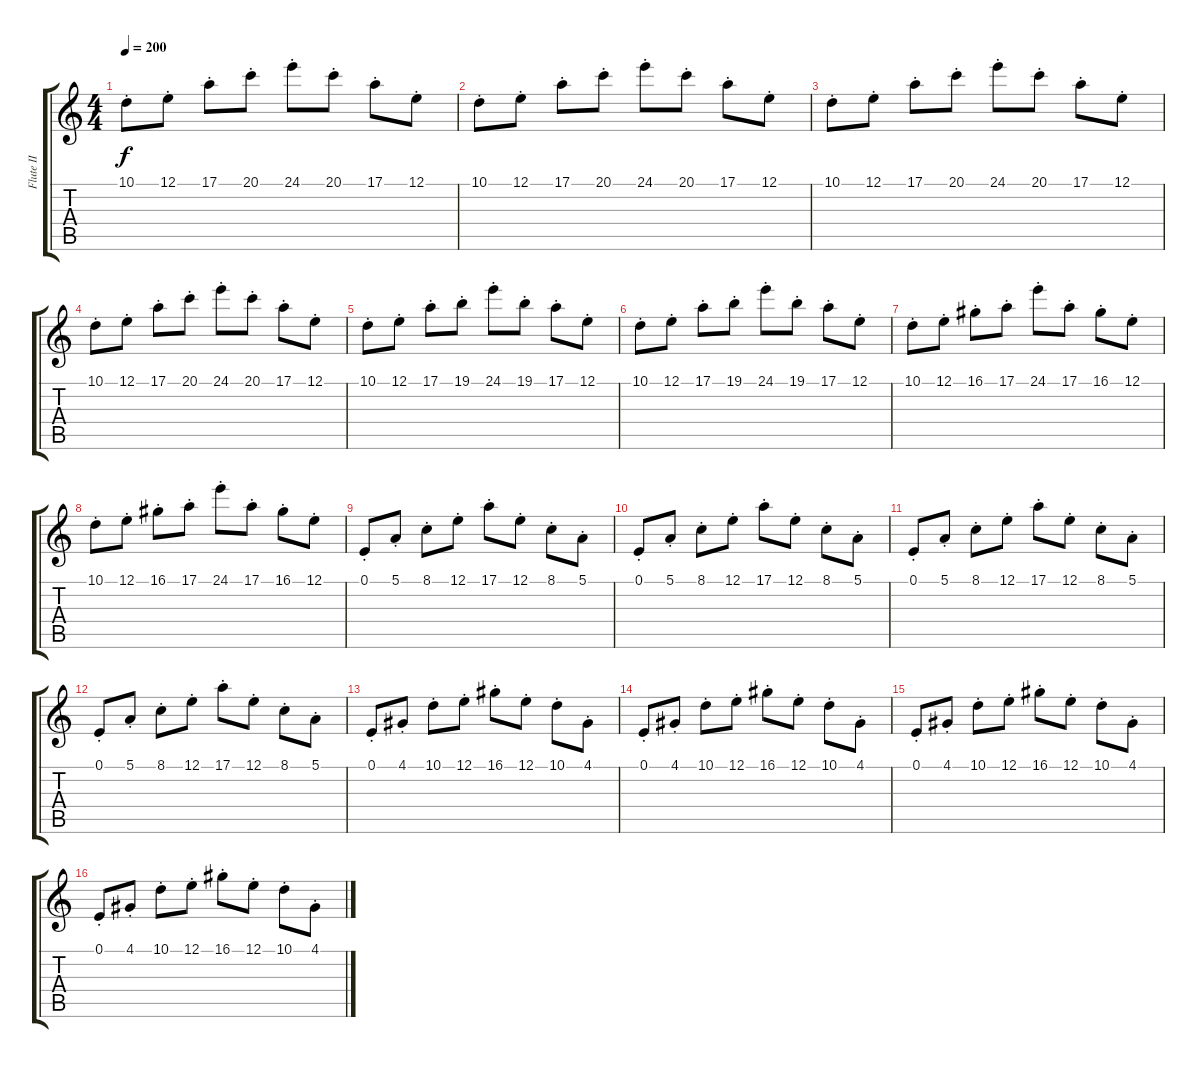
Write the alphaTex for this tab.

\track ("Flute II" "Flute II") {instrument flute}
\staff {score tabs}
\tuning (E4 B3 G3 D3 A2 E2) {hide}
\ts (4 4)
\tempo 200
\clef g2
\ks c
10.1{st}.8{dy f} 12.1{st}.8 17.1{st}.8 20.1{st}.8 24.1{st}.8 20.1{st}.8 17.1{st}.8 12.1{st}.8 |
10.1{st}.8 12.1{st}.8 17.1{st}.8 20.1{st}.8 24.1{st}.8 20.1{st}.8 17.1{st}.8 12.1{st}.8 |
10.1{st}.8 12.1{st}.8 17.1{st}.8 20.1{st}.8 24.1{st}.8 20.1{st}.8 17.1{st}.8 12.1{st}.8 |
10.1{st}.8 12.1{st}.8 17.1{st}.8 20.1{st}.8 24.1{st}.8 20.1{st}.8 17.1{st}.8 12.1{st}.8 |
10.1{st}.8 12.1{st}.8 17.1{st}.8 19.1{st}.8 24.1{st}.8 19.1{st}.8 17.1{st}.8 12.1{st}.8 |
10.1{st}.8 12.1{st}.8 17.1{st}.8 19.1{st}.8 24.1{st}.8 19.1{st}.8 17.1{st}.8 12.1{st}.8 |
10.1{st}.8 12.1{st}.8 16.1{st}.8 17.1{st}.8 24.1{st}.8 17.1{st}.8 16.1{st}.8 12.1{st}.8 |
10.1{st}.8 12.1{st}.8 16.1{st}.8 17.1{st}.8 24.1{st}.8 17.1{st}.8 16.1{st}.8 12.1{st}.8 |
0.1{st}.8 5.1{st}.8 8.1{st}.8 12.1{st}.8 17.1{st}.8 12.1{st}.8 8.1{st}.8 5.1{st}.8 |
0.1{st}.8 5.1{st}.8 8.1{st}.8 12.1{st}.8 17.1{st}.8 12.1{st}.8 8.1{st}.8 5.1{st}.8 |
0.1{st}.8 5.1{st}.8 8.1{st}.8 12.1{st}.8 17.1{st}.8 12.1{st}.8 8.1{st}.8 5.1{st}.8 |
0.1{st}.8 5.1{st}.8 8.1{st}.8 12.1{st}.8 17.1{st}.8 12.1{st}.8 8.1{st}.8 5.1{st}.8 |
0.1{st}.8 4.1{st}.8 10.1{st}.8 12.1{st}.8 16.1{st}.8 12.1{st}.8 10.1{st}.8 4.1{st}.8 |
0.1{st}.8 4.1{st}.8 10.1{st}.8 12.1{st}.8 16.1{st}.8 12.1{st}.8 10.1{st}.8 4.1{st}.8 |
0.1{st}.8 4.1{st}.8 10.1{st}.8 12.1{st}.8 16.1{st}.8 12.1{st}.8 10.1{st}.8 4.1{st}.8 |
0.1{st}.8 4.1{st}.8 10.1{st}.8 12.1{st}.8 16.1{st}.8 12.1{st}.8 10.1{st}.8 4.1{st}.8
